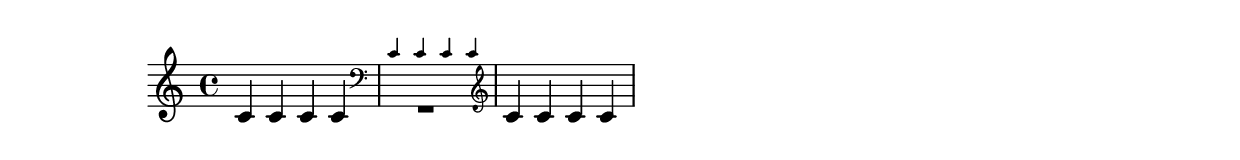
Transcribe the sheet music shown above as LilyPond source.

\version "2.19.21"

Solo = \relative { 
  c'4 c c c |

  % Manually written cue notes, not quoted from another lilypond voice:
  << 
    { \voiceTwo R1 \oneVoice }
    \new CueVoice 
    {
      \cueClef "bass"
      \voiceOne
      c4 c c c |
      \cueClefUnset 
    }
  >>
  c4 c c c |
}

\score {
  <<
    \new Staff \Solo
  >>
}
